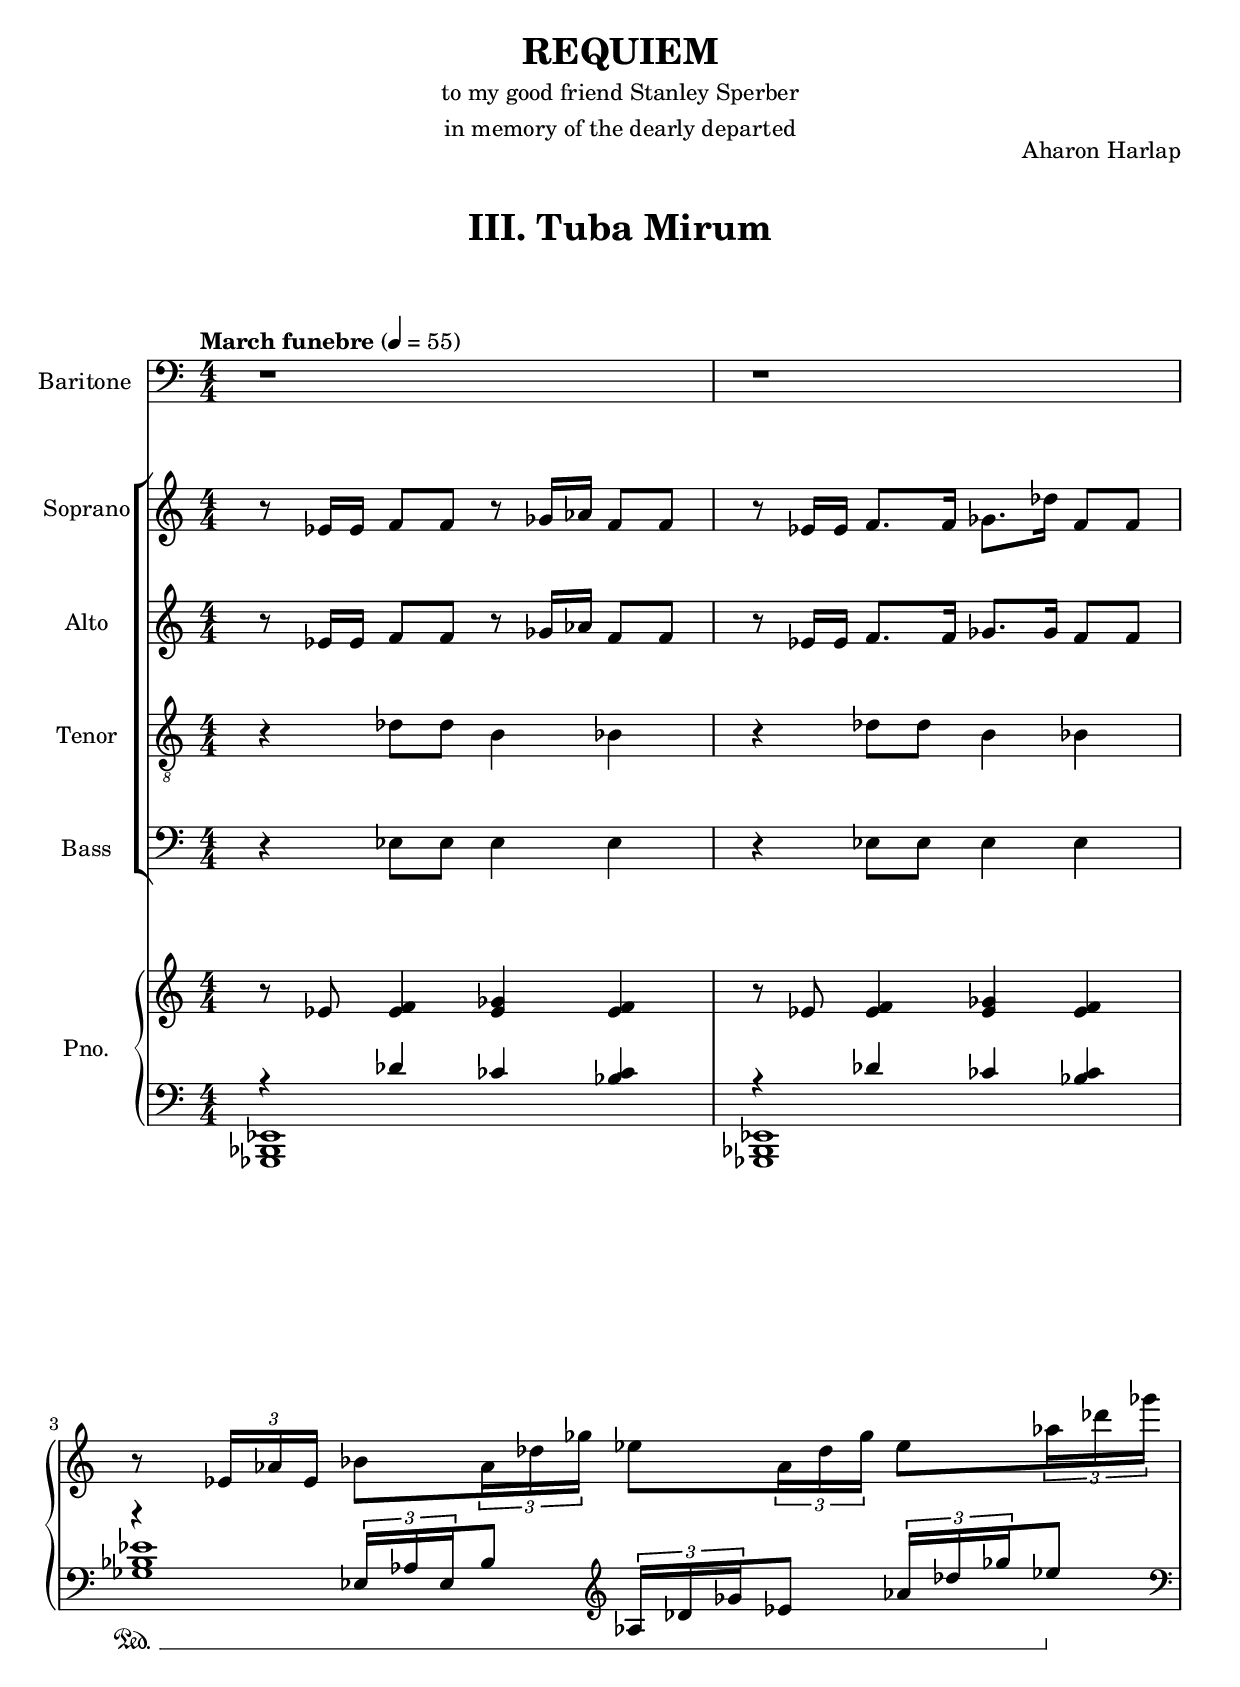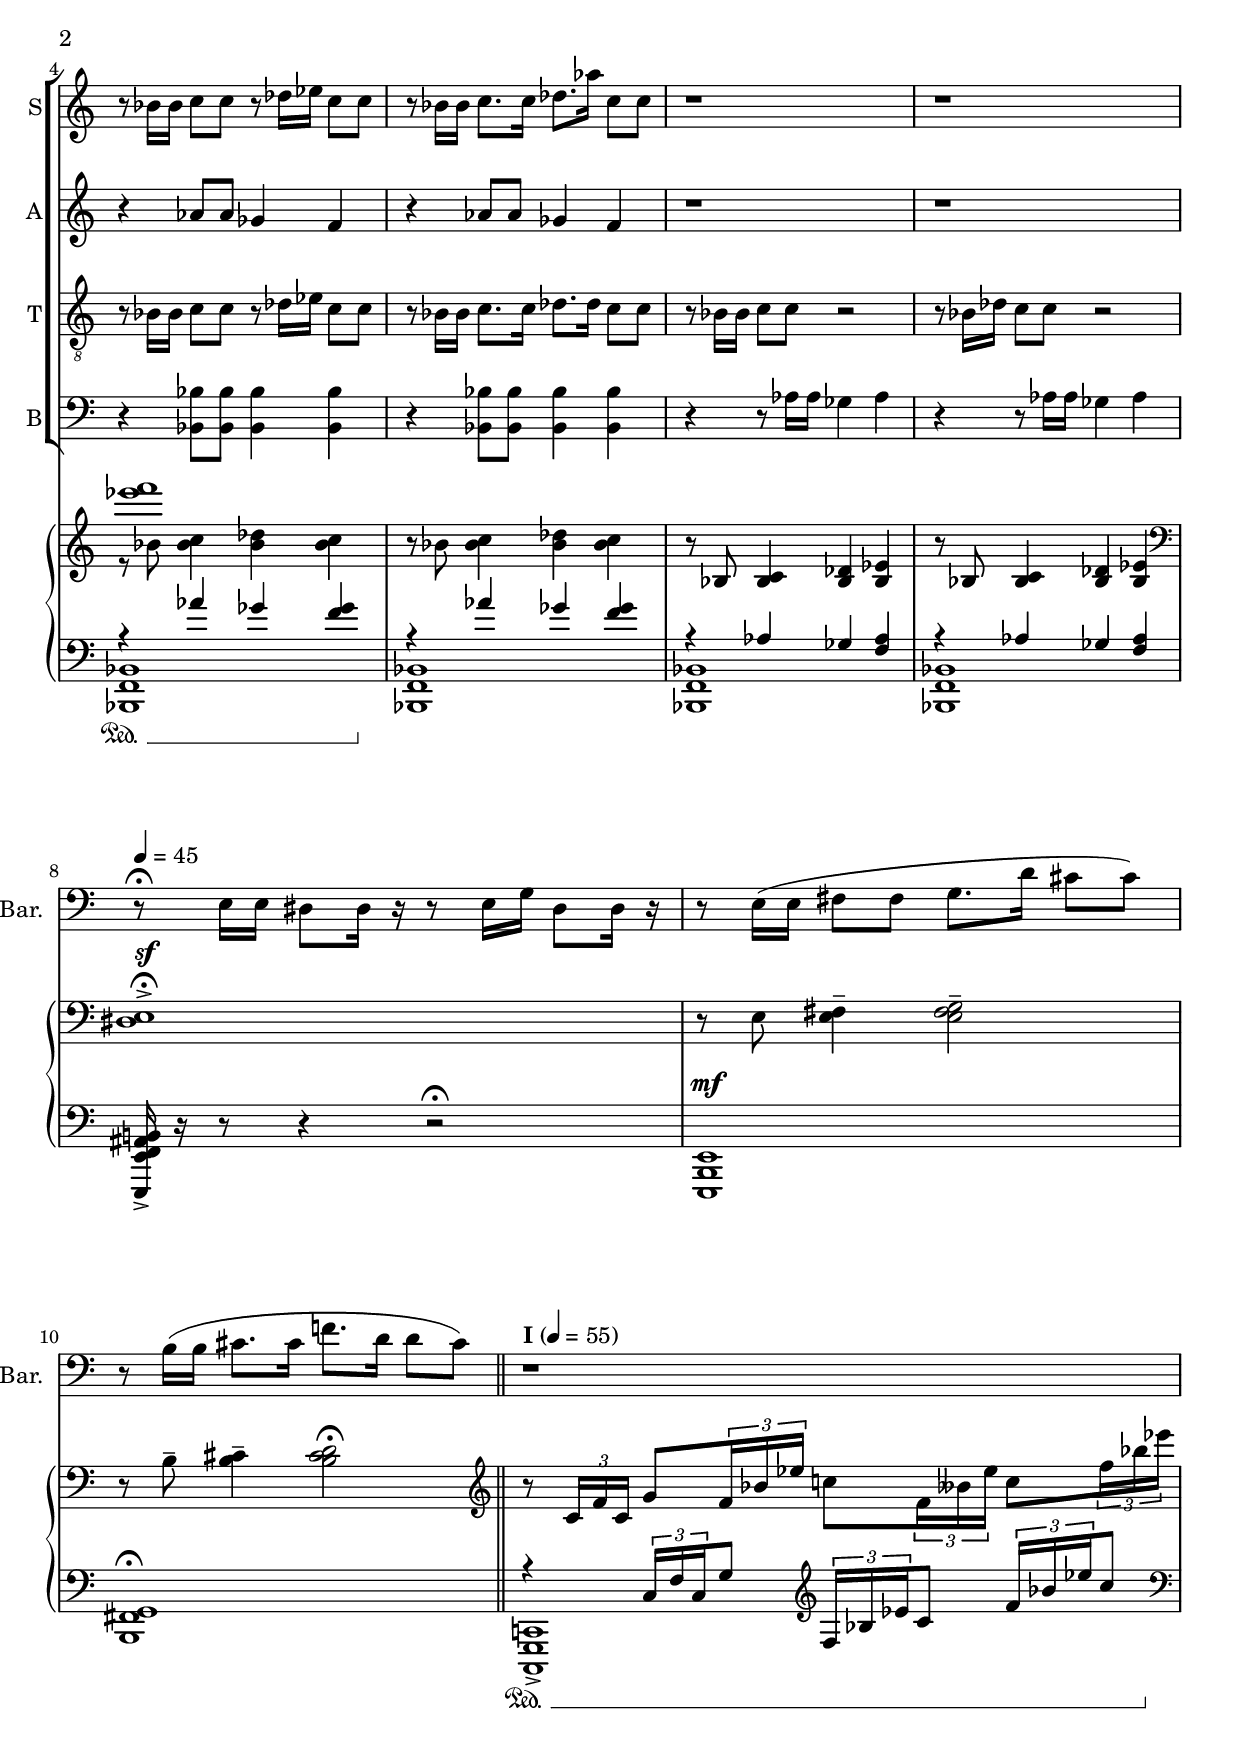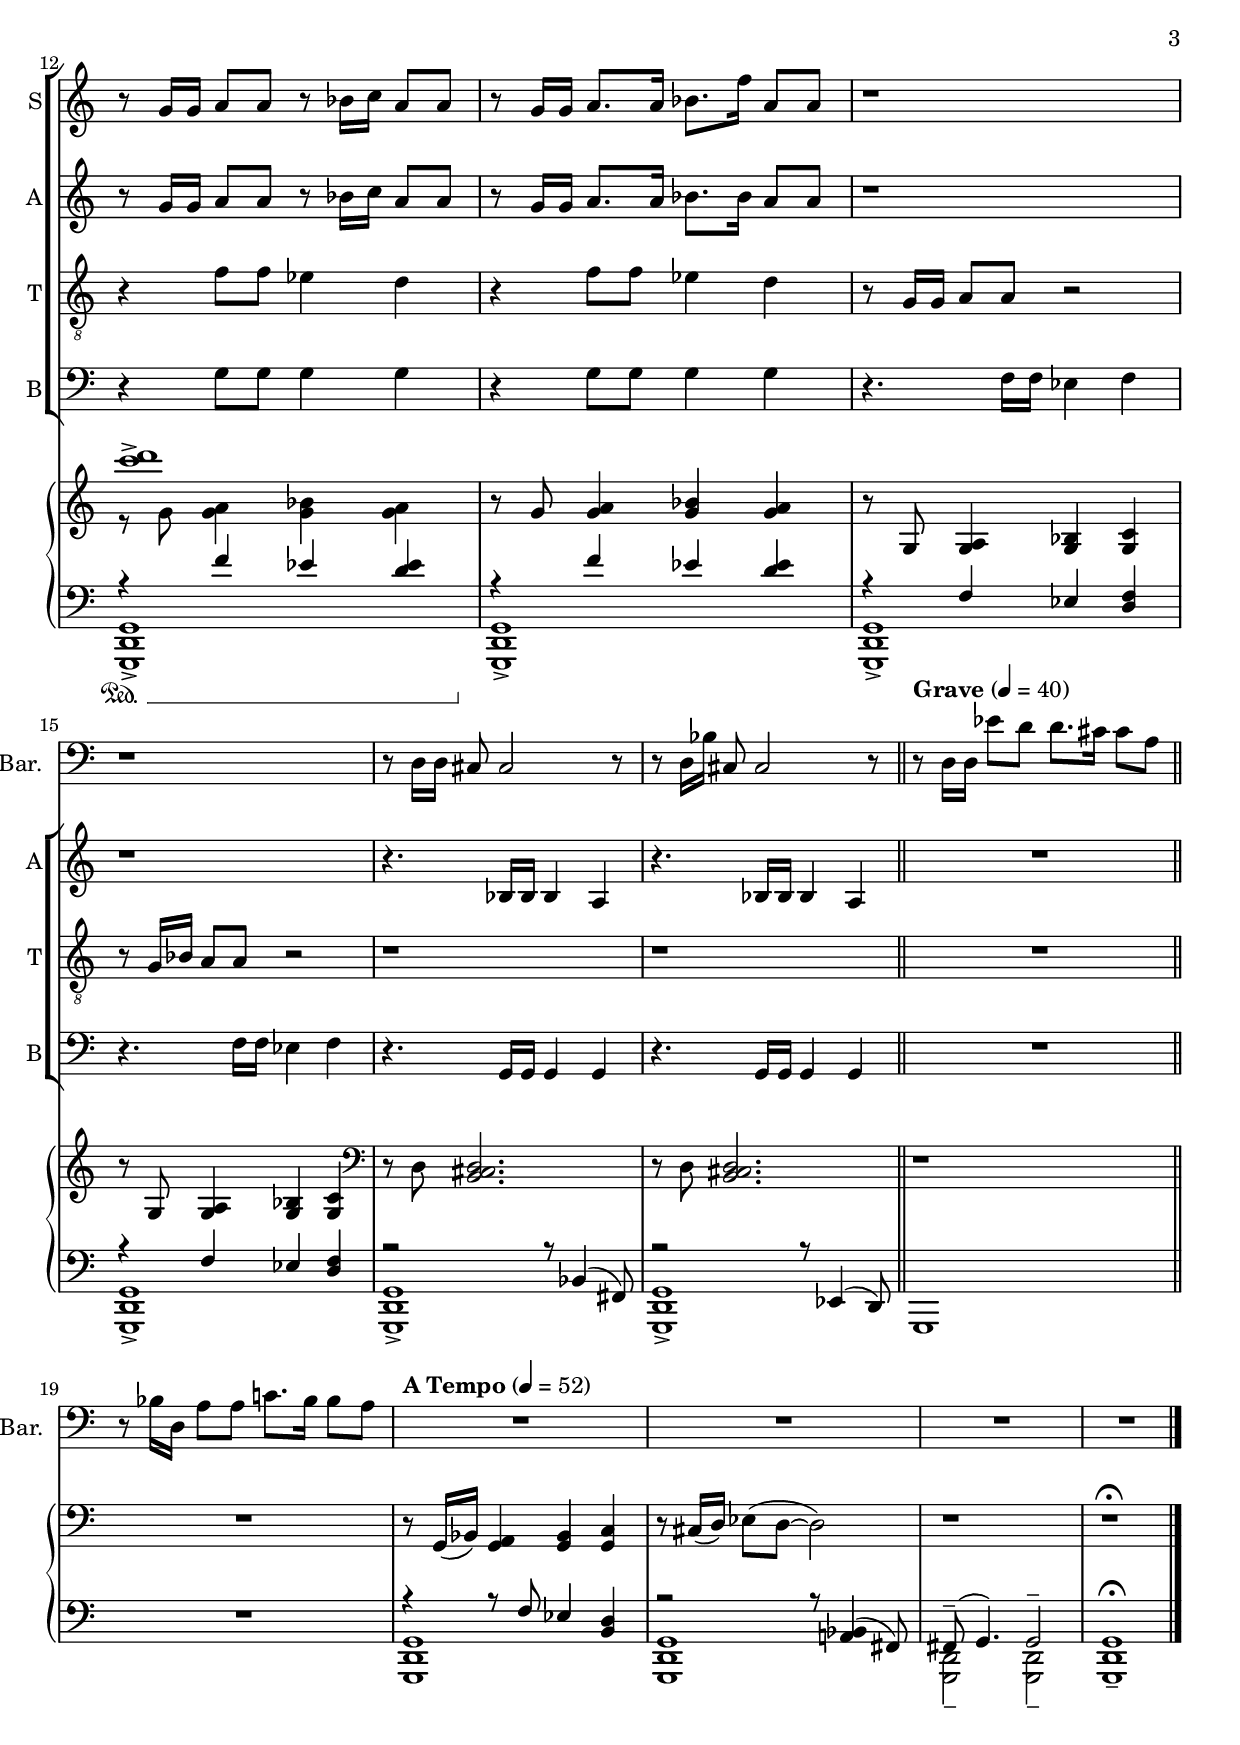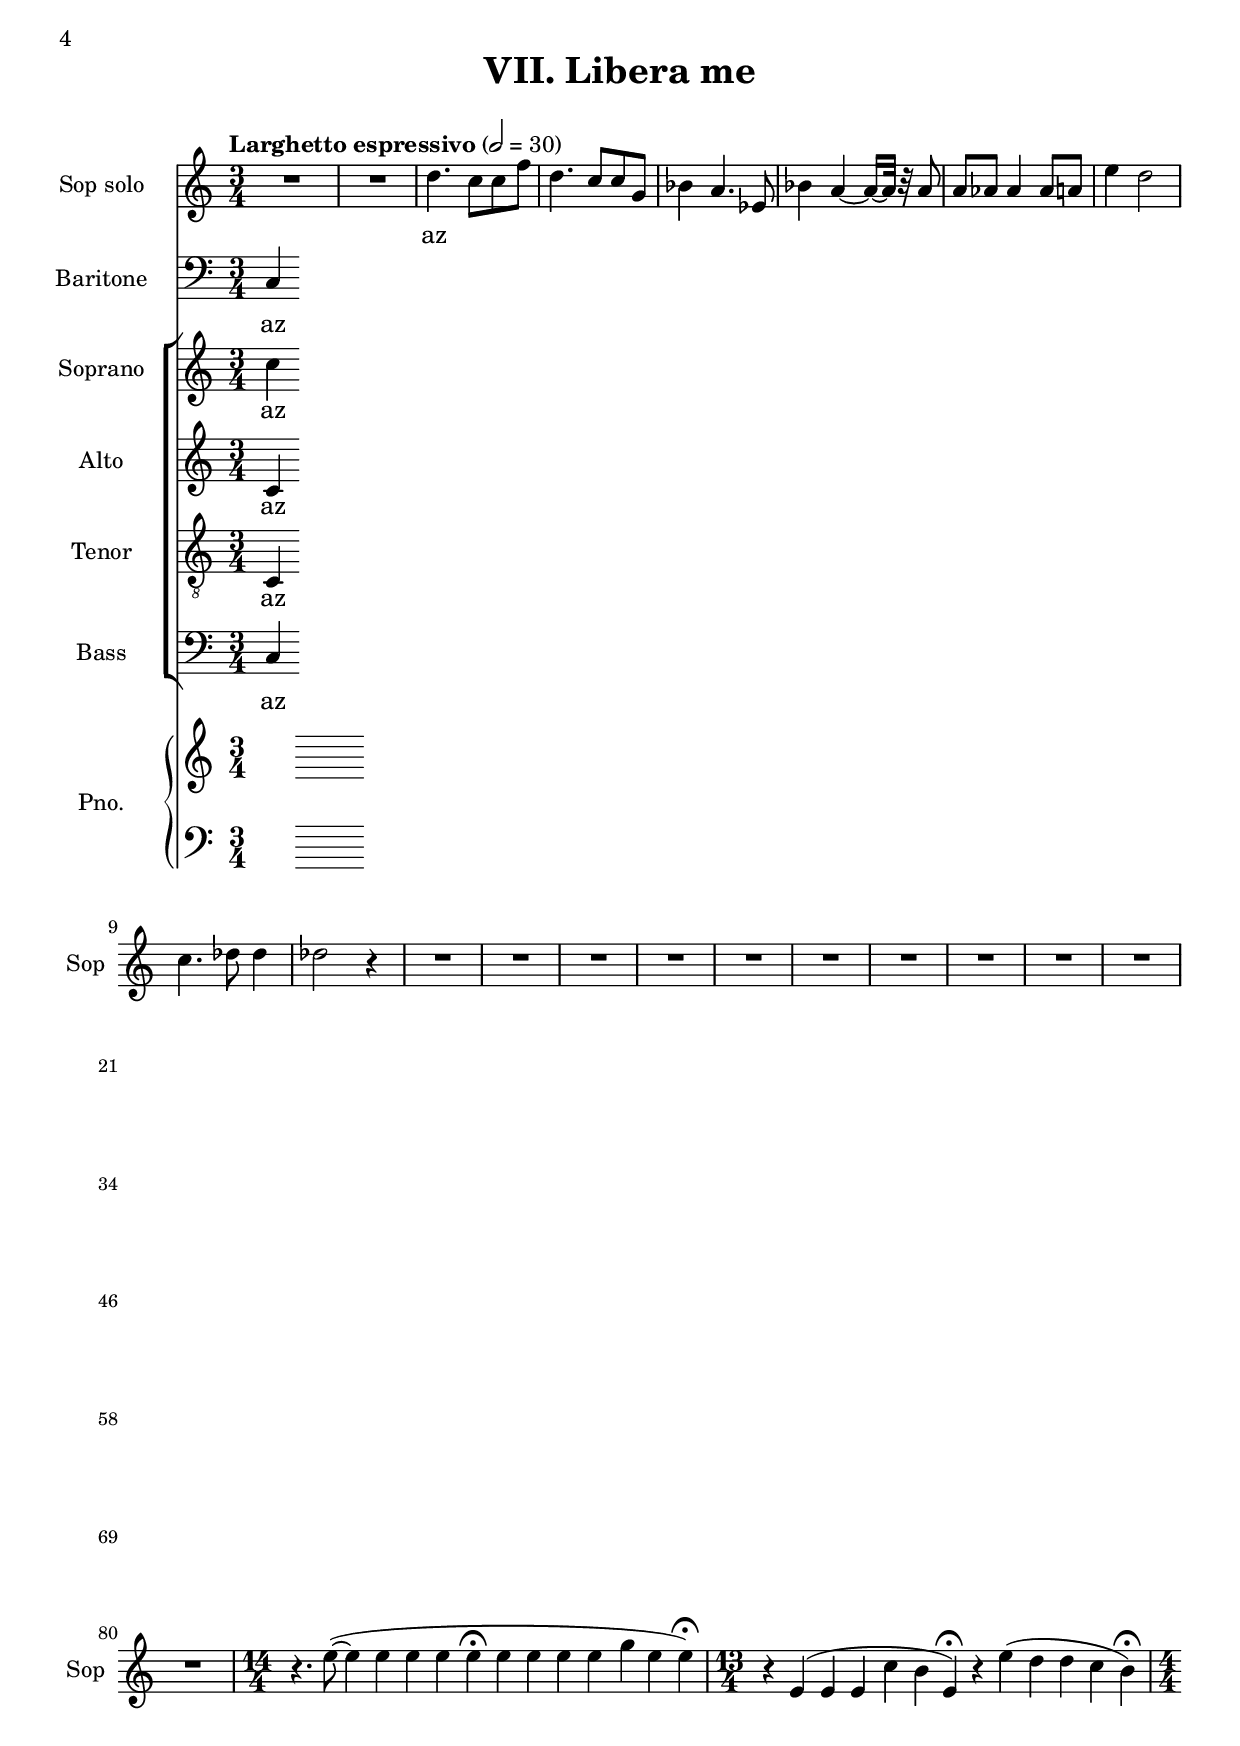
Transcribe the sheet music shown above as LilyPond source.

\version "2.24.3"
\include "english.ly"

"dummy" = {} % sometimes needed to make emacs LilyPond-mode happy
attaca = \markup { \italic "attaca" }
atempo = \markup { \italic "(a tempo)" }
atempo_bold = \markup { \bold "a tempo" }
Atempo = \markup { \italic "(A tempo)" }
break_orig = \break
% break_orig = {}
DrammaticoIntensivo = \markup { \bold "Drammatico intensivo" }
dulce = \markup { \italic "dulce" }
espress = \markup { \italic "espress." }
espressintensivo = \markup { \italic "espress. intensivo" }
fmarcato = \markup { \dynamic "f" \italic "marcato" }
fespress = \markup { \dynamic "f" \italic "espress." }
fsempre = \markup { \halign #1.4 \dynamic "f" \italic "sempre" }
fsubito = \markup { \dynamic "f" \italic "subito" }
intensivo = \markup { \italic "intensivo" }
mfdolce = \markup { \dynamic "mf" \italic "dolce" }
mfintensivo = \markup { \dynamic "mf" \italic "intensivo" }
moltespr = \markup { \italic "molto espressivo" } % obsolete
moltoespr = \markup { \italic "molto espressivo" }
moltorall = \markup { \bold "molto rall." }
mfagitato = \markup { \dynamic "mf" \italic "agitato" }
mpmoltoagitato = \markup { \dynamic "mp" \italic "molto agitato" }
mpsubito = \markup { \dynamic "mp" \italic "subito" }
pdulce = \markup { \dynamic "p" \italic "dulce" }
pocorall = \markup { \bold\italic "poco rall." }
pocorit = \markup { \bold\italic "poco rit." }
pocosostenuto = \markup { \bold\italic "poco sostenuto e sempre tranqillo" }
ppagitato = \markup { \dynamic "pp" \italic "agitato" }
ppmaagitato = \markup { \dynamic "pp" \italic "ma agitato" }
psempre = \markup { \dynamic "p" \italic "sempre" }
psubito = \markup { \dynamic "p" \italic "subito" }
rall = \markup{\italic "rall."}
rit = \markup{\italic rit.}
sempMarkup = \markup { \halign #1.4 \italic "sempre" \dynamic "p" }
sempre = \markup { \italic "sempre" }
sempreLegatoEspress = \markup { \italic "(sempre legato e espress.)" }
sfff = \markup { \dynamic "sfff" }
slowarpeg = \markup { \italic "(slow arpeggio)" }
ten = \markup {\italic "ten." }


makePercent = #(define-music-function (note) (ly:music?)
  "Make a percent repeat the same length as NOTE."
  (make-music 'PercentEvent 'length (ly:music-length note)))

% \include "hr1.ly"
% \include "hr2.ly"

"global3" = {
  \key c \major
  \time 4/4
  \tempo "March funebre" 4 = 55
  \dynamicUp
  \numericTimeSignature
}

"solobaritone3" =  \relative c {
  \"global3"
  \"dummy"
  r1
  % bar 2
  r
  % bar 3
  r
  % bar 4
  r
  % bar 5
  r
  % bar 6
  r
  % bar 7
  r
  % bar 8
  \tempo 4 = 45
  r8\fermata e16 e ds8 ds16 r16 r8 e16 g ds8 ds16 r16 |
  % bar 9
  r8 e16( e fs8 fs g8. d'16 cs8 cs) |
  % bar 10
  r8 b16( b cs8. cs16 f!8. d16 d8 cs) \bar "||" |
  % bar 11
  r1
  \break_orig
  % bar 12
  r
  % bar 13
  r
  % bar 14
  r
  % bar 15
  r
  % bar 16
  r8 d,16 d cs8 cs2 r8
  % bar 17
  r d16 bf' cs,8 cs2 r8 \bar "||" |
  % bar 18
  \tempo Grave 4 = 40
  r d16 d ef'8 d d8. cs16 cs8 a  \bar "||" |
  \break_orig
  % bar 19
  r bf16 d, a'8 a c!8. bf16 bf8 a |
  % bar 20
  R1*4
}

"soprano3" = \relative c' {
  \"global3"
  \"dummy"
  \time 4/4
  r8 ef16 ef f8 f r gf16 af f8 f
  % bar 2
  r ef16 ef f8. f16 gf8. df'16 f,8 f
  % bar 3
  r1
  \break_orig
  % bar 4
  r8 bf16 bf c8 c r df16 ef c8 c
  % bar 5
  r bf16 bf c8. c16 df8. af'16 c,8 c
  % bar 6
  r1
  % bar 7
  r
  \break_orig
  % bar 8
  r
  % bar 9
  r
  % bar 10
  r
  % bar 11
  r
  % bar 12
  r8 g16 g a8 a r bf16 c a8 a
  % bar 13
  r g16 g a8. a16 bf8. f'16 a,8 a
  % bar 14 
  r1 |
}

"alto3" = \relative c' {
  \"global3"
  \"dummy"
  r8 ef16 ef f8 f r gf16 af f8 f
  % bar 2
  r ef16 ef f8. f16 gf8. gf16 f8 f
  % bar 3
  r1
  % bar 4
  r4 af8 af gf4 f
  % bar 5
  r af8 af gf4 f
  % bar 6
  r1
  % bar 7
  r
  % bar 8
  r
  % bar 9
  r
  % bar 10
  r
  % bar 11
  r
  % bar 12
  r8 g16 g a8 a r bf16 c a8 a
  % bar 13
  r g16 g a8. a16 bf8. bf16 a8 a
  % bar 14
  r1
  \break_orig
  % bar 15
  r
  % bar 16
  r4. bf,16 bf bf4 a
  % bar 17
  r4. bf16 bf bf4 a
  R1*6
}

"tenor3" = \relative c' {
  \"global3"
  \"dummy"
  r4 df8 df b4 bf
  % bar 2
  r df8 df b4 bf
  % bar 3
  r1
  % bar 4
  r8 bf16 bf c8 c r df16 ef c8 c
  % bar 5
  r bf16 bf c8. c16 df8. df16 c8 c
  % bar 6
  r bf16 bf c8 c r2
  % bar 7
  r8 bf16 df c8 c r2
  % bar 8
  r1
  % bar 9
  r
  % bar 10
  r
  % bar 11
  r
  % bar 12
  r4 f8 f ef4 d
  % bar 13
  r f8 f ef4 d
  % bar 14
  r8 g,16 g a8 a r2
  % bar 15
  r8 g16 bf a8 a r2 |
  r1 | r1 |
  R1*5
}

"bass3" = \relative c {
  \"global3"
  \"dummy"
  r4 ef8 ef ef4 ef
  % bar 2
  r ef8 ef ef4 ef
  % bar 3
  r1
  % bar 4
  r4 <bf bf'>8 <bf bf'> <bf bf'>4 <bf bf'>
  % bar 5
  r <bf bf'>8 <bf bf'> <bf bf'>4 <bf bf'>
  % bar 6
  r4 r8 af'16 af gf4 af
  % bar 7
  r4 r8 af16 af gf4 af
  % bar 8
  r1
  % bar 9
  r
  % bar 10
  r
  % bar 11
  r
  % bar 12
  r4 g8 g g4 g
  % bar 13
  r g8 g g4 g
  % bar 14
  r4. f16 f ef4 f
  % bar 15
  r4. f16 f ef4 f
  % bar 16
  r4. g,16 g g4 g
  % bar 17
  r4. g16 g g4 g
  R1*5
}

"pianoRight3" = \relative c' {
  \"global3"
  \"dummy"
  % bar 1
  r8 ef <ef f>4 <ef gf> <ef f> |
  r8 ef <ef f>4 <ef gf> <ef f> |
  r8     \tuplet 3/2 {ef16[ af ef]}
    bf'8[ \tuplet 3/2 {af16 df gf]}
    ef!8[ \tuplet 3/2 {af,16 df gf]}
    ef8[ \tuplet 3/2 {af16 df gf]} |
  % bar 4
  <<
    \new Voice { \voiceOne { <ef f>1 } }
    \new Voice { \voiceTwo { r8 bf, <bf c>4 <bf df> <bf c> } }
  >> |
  % bar 5
  r8 bf <bf c>4 <bf df> <bf c> |
  % bar 6
  r8 bf, <bf c>4 <bf df> <bf ef> |
  % bar 7
  r8 bf <bf c>4 <bf df> <bf ef> |
  \clef bass
  % bar 8
  <ds, e>1->\sf\fermata
  % bar 9
  r8 e8 <e fs>4-- <e fs g>2-- |
  % bar 10
  r8 b'8-- <b cs>4-- <b cs d>2\fermata \clef "G" \bar "||" |
  % bar 11
  \tempo "I" 4 = 55
  r8     \tuplet 3/2 {c16[ f c]}
    g'8[ \tuplet 3/2 {f16 bf ef]}
    c!8[ \tuplet 3/2 {f,16 bff ef]}
    c8[ \tuplet 3/2 {f16 bf ef]} |
  % bar 12
  <<
    \new Voice { \voiceOne { <c d>1-> } }
    \new Voice { \voiceTwo { r8 g, <g a>4 <g bf> <g a> } }
  >> |
  % bar 13
  r8 g <g a>4 <g bf> <g a> |
  % bar 14
  r8 g, <g a>4 <g bf> <g c> |
  \break_orig
  % bar 15
  r8 g <g a>4 <g bf> <g c> |
  \clef "F"
  % bar 16
  r8 d8 <b cs d>2. |
  % bar 17
  r8 d8 <b cs d>2. \bar "||" |
  % bar 18
  r1  \bar "||" |
  % bar 19
  R1 |
  % bar 20
  \tempo "A Tempo" 4 = 52
  \clef "F"
  r8 g16( bf) <g a>4 <g bf> <g c> |
  % bar 21
  r8 cs16( d) ef8( d~ d2) |
  % bar 22
  r1
  % bar 22
  r1\fermata \bar "|." |
}

"pianoLeft3" = \relative c {
  \"global3"
  \"dummy"
  \repeat unfold 2 {
  <<
    \new Voice { \voiceOne { r4 df' cf <bf cf> } }
    \new Voice { \voiceTwo { <gf,, bf ef>1 } }
  >> |
  }
  <<
    \new Voice { \voiceOne {
      r4 \tuplet 3/2 {ef''16[ af ef} bf'8]
      \clef "G"
      \tuplet 3/2 {af16[ df gf} ef8]
      \tuplet 3/2 {af16[ df gf} ef8]
      \clef bass
    } }
    \new Voice { \voiceTwo { <gf,, bf ef>1 } }
    \new Voice { \voiceThree { s8\sustainOn s4. s4. s8\sustainOff } }
  >>
  % bar 4
  <<
    \new Voice { \voiceOne { r4 af' gf <f gf> } }
    \new Voice { \voiceTwo { <bf,,, f' bf>1 } }
    \new Voice { \voiceThree { s8\sustainOn s4. s4. s8\sustainOff } }
  >>
  % bar 5
  <<
    % \set Staff.pedalSustainStyle = #'mixed
    \new Voice { \voiceOne { r4 af''' gf <f gf> } }
    \new Voice { \voiceTwo { <bf,,, f' bf>1 } }
  >>
  % bar 6
  <<
    \new Voice { \voiceOne { r4 af'' gf <f af> } }
    \new Voice { \voiceTwo { <bf,, f' bf>1 } }
  >>
  % bar 7
  <<
    \new Voice { \voiceOne { r4 af'' gf <f af> } }
    \new Voice { \voiceTwo { <bf,, f' bf>1 } }
  >>
  % bar 8
  <e, e' f as b!>16-> r16 r8 r4 r2\fermata |
  % bar 9
  <e b' e>1\mf |
  % bar 10
  <b' fs' g>1\fermata \bar "||" |
  % bar 11
  <<
   \new Voice { \voiceOne { 
      r4 \tuplet 3/2 {c'16[ f c} g'8]
      \clef "G"
      \tuplet 3/2 {f16[ bf ef} c8]
      \tuplet 3/2 {f16[ bf ef} c8]
      \clef bass
   } }
   \new Voice { \voiceTwo {  <c,,,, g' c!>1-> } }
   \new Voice { \voiceThree { 
     s16\sustainOn s16 s8 s4 s4 s8. s16\sustainOff
   } }
  >> |
  % bar 12
  <<
    \new Voice { \voiceOne { r4 f''' ef <d ef> } }
    \new Voice { \voiceTwo { <g,,, d' g>1-> } }
    \new Voice { \voiceThree { s16\sustainOn s16 s8 s4 s4 s8. s16\sustainOff } }
  >> |
  % bar 13
  <<
    \new Voice { \voiceOne { r4 f''' ef <d ef> } }
    \new Voice { \voiceTwo { <g,,, d' g>1-> } }
  >> |
  % bar 14
  <<
    \new Voice { \voiceOne { r4 f'' ef <d f> } }
    \new Voice { \voiceTwo { <g,, d' g>1-> } }
  >> |
  % bar 15
  <<
    \new Voice { \voiceOne { r4 f'' ef <d f> } }
    \new Voice { \voiceTwo { <g,, d' g>1-> } }
  >> |
  % bar 16
  <<
    \new Voice { \voiceOne { r2 r8 bf'4( fs8) } }
    \new Voice { \voiceTwo { <g, d' g>1-> } }
  >> |
  % bar 17
  <<
    \new Voice { \voiceOne { r2 r8 ef'4( d8) } }
    \new Voice { \voiceTwo { <g, d' g>1-> } }
  >> \bar "||" 
  % bar 18
  g1 \bar "||" |
  % bar 19
  R1 |
  % bar 20
  <<
    \new Voice { \voiceOne { r4 r8 f''8 ef4 <b d> } }
    \new Voice { \voiceTwo { <g, d' g>1 } }
  >>  
  % bar 21
  <<
    \new Voice { \voiceOne { r2 r8 <a'! bf>4( fs8) } }
    \new Voice { \voiceTwo { <g, d' g>1 } }
  >>  
  % bar 22
  <<
    \new Voice { \voiceOne { fs'8--( g4.)  g2-- } }
    \new Voice { \voiceTwo { <g, d'>2-- <g d'>2-- } }
  >>  
  % bar 23
  <g d' g>1--\fermata \bar "|." |
}

"lyricsSoloBar3" = \lyricmode {
}

"lyricsSop3" = \lyricmode {
}

"lyricsAlt3" = \lyricmode {
}

"lyricsTen3" = \lyricmode {
}

"lyricsBas3" = \lyricmode {
}

"score3" = \score {
  \header {
    title = "III. Tuba Mirum"
    subtitle = ##f
    composer = ##f
  }
  <<
    \new Staff = "solo" \with {
      instrumentName = "Baritone"
      shortInstrumentName = "Bar."
    } { 
      \new Voice = "solo" {
        \clef bass
        \"solobaritone3"
        \"dummy"
      }
    }
    \new Lyrics = "solo"
    \context Lyrics = "solo" {
      \lyricsto "solo" {
        \"lyricsSoloBar3"
        \"dummy"
      }
    }
    \new ChoirStaff <<
      \new Staff = "soprano" \with {
        instrumentName = "Soprano"
        shortInstrumentName = "S"
      } {
        \new Voice = "soprano" {
          \"soprano3"
          \"dummy"
        }
      }
      \new Lyrics = "soprano"
      \context Lyrics = "soprano" {
        \lyricsto "soprano" {
          \"lyricsSop3"
          \"dummy"
        }
      }
      \new Staff = "alto" \with {
        instrumentName = "Alto"
        shortInstrumentName = "A"
      } {
        \new Voice = "alto" {
          \"alto3"
          \"dummy"
        }
      }
      \new Lyrics = "alto"
      \context Lyrics = "alto" {
        \lyricsto "alto" {
          \"lyricsAlt3"
          \"dummy"
        }
      }
      \new Staff = "tenor" \with {
        instrumentName = "Tenor"
        shortInstrumentName = "T"
      } {
        \new Voice = "tenor" {
          \clef "G_8"
          \"tenor3"
          \"dummy"
        }
      }
      \new Lyrics = "tenor"
      \context Lyrics = "tenor" {
        \lyricsto "tenor" {
          \"lyricsTen3"
          \"dummy"
        }
      }
      \new Staff = "bass" \with {
        instrumentName = "Bass" 
        shortInstrumentName = "B"
      } {
        \new Voice = "bass" {
          \clef bass
          \"bass3"
          \"dummy"
        }
      }
      \new Lyrics = "bass"
      \context Lyrics = "bass" {
        \lyricsto "bass" {
          \"lyricsBas3"
          \"dummy"
        }
      }
    >>
    \new PianoStaff \with { instrumentName = "Pno." } <<
      \new Staff = "upper" { \clef treble \"pianoRight3" \"dummy" }
      \new Staff = "lower" \with {
	\consists "Sustain_pedal_engraver"
        pedalSustainStyle = #'mixed
      } { 
        % \override Staff.SustainPedalLineSpanner.staff-padding = #5
        \clef bass 
        \"pianoLeft3" \"dummy" 
      }
    >>
  >>
  \layout {
    \context {
      \Staff
      \RemoveEmptyStaves
    }
    \context {
      \ChoirStaff
      \RemoveEmptyStaves
    }
  }
}

% \include "hr4.ly"
% \include "hr5.ly"
% \include "hr6.ly"
"global7" = {
  \key c \major
  \time 3/4
  \tempo "Larghetto espressivo" 2 = 30
  \dynamicUp
  \numericTimeSignature
}

"soloSoprano7" =  \relative c'' {
  \"global7"
  \"dummy"
  R2. | R2. |
  % bar 3
  d4. c8 c f |
  % bar 4
  d4. c8 c g |
  % bar 5 
  bf4 a4. ef8
  % bar 6
  bf'4 a ~ a16 ~ a32 r a8
  % bar 7
  a af af4 af8 a
  % bar 8
  e'4 d2
  % bar 9
  c4. df8 df4
  % bar 10
  df2 r4
  % bar 11-36
  R2.*26
  % bar 38-51
  \time 4/4
  R1.*14
  % bar 52
  \time 2/4
  r2
  % bar 53
  \time 6/4
  r1.
  % bar 54-63
  \time 4/4
  R1*10
  % bar 64
  \time 2/4
  r2
  % bar 65
  \time 4/4
  r1
  % bar 66
  r1
  % bar 67
  \time 6/4
  r1.
  % bar 68-74
  \time 4/4
  R1*7
  % bar 75
  \time 14/4
  r4. e8(~ e4 e e e e\fermata e e e e g e e\fermata) |
  % bar 76
  \time 13/4
  r4 e,4( e e c' b e,\fermata) r4 e'4( d d c b\fermata) |
  % bar 77
  \time 4/4
  R1*10 \bar "|."
}

"soloBaritone7" =  \relative c {
  \"global7"
  \"dummy"
  c4
}

"soprano7" = \relative c'' {
  \"global7"
  \"dummy"
  c4
}

"alto7" = \relative c' {
  \"global7"
  \"dummy"
  c4
}

"tenor7" = \relative c {
  \"global7"
  \"dummy"
  c4
}

"bass7" = \relative c {
  \"global7"
  \"dummy"
  c4
}

"pianoRight7" = \relative c'' {
  \"global7"
  \"dummy"
}

"pianoLeft7" = \relative c {
 \"global7"
  \"dummy"
}

"lyricsSoloSop7" = \lyricmode {
  az
}

"lyricsSoloBar7" = \lyricmode {
  az
}

"lyricsSop7" = \lyricmode {
  az
}

"lyricsAlt7" = \lyricmode {
  az
}

"lyricsTen7" = \lyricmode {
  az
}

"lyricsBas7" = \lyricmode {
  az
}

"score7" = \score {
  \header {
    title = "VII. Libera me"
    subtitle = ##f
    composer = ##f
  }
  <<
    \new Staff = "soloSopStaff" \with {
      instrumentName = "Sop solo"
      shortInstrumentName = "Sop"
    } {
      \new Voice = "solo" {
        \"soloSoprano7"
        \"dummy"
      }
    }
    \new Lyrics = "solosopLyrics"
    \context Lyrics = "solosopLyrics" {
      \lyricsto "solo" {
        \"lyricsSoloSop7"
        \"dummy"
      }
    }
    \new Staff = "solobar" \with {
      instrumentName = "Baritone"
      shortInstrumentName = "Bar."
    } {
      \new Voice = "solobar" {
        \clef bass
        \"soloBaritone7"
        \"dummy"
      }
    }
    \new Lyrics = "solobar"
    \context Lyrics = "solobar" {
      \lyricsto "solobar" {
        \"lyricsSoloBar7"
        \"dummy"
      }
    }
    \new ChoirStaff <<
      \new Staff = "soprano" \with {
	instrumentName = #"Soprano"
        shortInstrumentName = "S"
      } {
        \new Voice = "soprano" {
          \"soprano7"
          \"dummy"
        }
      }
      \new Lyrics = "soprano"
      \context Lyrics = "soprano" {
        \lyricsto "soprano" {
          \"lyricsSop7"
          \"dummy"
        }
      }
      \new Staff = "alto" \with {
        instrumentName = #"Alto"
        shortInstrumentName = "A"
      } {
        \new Voice = "alto" {
          \"alto7"
          \"dummy"
        }
      }
      \new Lyrics = "alto"
      \context Lyrics = "alto" {
        \lyricsto "alto" {
          \"lyricsAlt7"
          \"dummy"
        }
      }
      \new Staff = "tenor" \with {
        instrumentName = #"Tenor" \clef "G_8"
        shortInstrumentName = "T"
      } {
        \new Voice = "tenor" {
          \"tenor7"
          \"dummy"
        }
      }
      \new Lyrics = "tenor"
      \context Lyrics = "tenor" {
        \lyricsto "tenor" {
          \"lyricsTen7"
          \"dummy"
        }
      }
      \new Staff = "bass" \with {
        instrumentName = #"Bass" \clef bass
        shortInstrumentName = "B"
      } {
        \new Voice = "bass" {
          \"bass7"
          \"dummy"
        }
      }
      \new Lyrics = "bass"
      \context Lyrics = "bass" {
        \lyricsto "bass" {
          \"lyricsBas7"
          \"dummy"
        }
      }
    >>
    \new PianoStaff \with {
      instrumentName = "Pno." 
      shortInstrumentName = "Pno."
    } <<
      \new Staff = "upper" { \clef treble \"pianoRight7" }
      \new Staff = "lower" { \clef bass \"pianoLeft7" }
    >>
  >>
  \layout {
    indent = 2.0\cm
    short-indent = 1.0\cm
    \context {
      \Staff
      \RemoveEmptyStaves
    }
    \context {
      \ChoirStaff
      \RemoveEmptyStaves
    }
  }
}


\paper{
  #(set-paper-size "a4")

  % system-system-spacing.basic-distance = #8

  oddFooterMarkup = \markup {
    \hspace #20
    % \onLastPage { LilyPond 2.25
    \if \on-last-page {
      (typeset via \italic "LilyPond"
        by {\small\typewriter "yotam.medini@gmail.com"}
      \small \typewriter
      \hspace #2
      \small
      \simple #(strftime "%Y-%m-%d %H:%M:%S)" (localtime (current-time)))
    } {
      \with-dimensions #'(0 . 0) #'(0 . 0) \transparent " "
    }
  }
  evenFooterMarkup = \oddFooterMarkup
}


\book {
  \paper {
    print-all-headers = ##t
  }
  \header {
    title = "REQUIEM"
    subtitle = \markup \center-column {
    \normal-text \smaller "to my good friend Stanley Sperber"
    \normal-text \smaller "in memory of the dearly departed"
    }
    % Do not display the default LilyPond footer for this book
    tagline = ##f
    composer = "Aharon Harlap"
    pdfauthor = "yotam.medini@gmail.com"
  }
  \markup { \vspace #1 }
  % \"score1"
  % \"score2"
  \"score3"
  % \"score4"
  % \"score5"
  % \"score6"
  \"score7"
}
